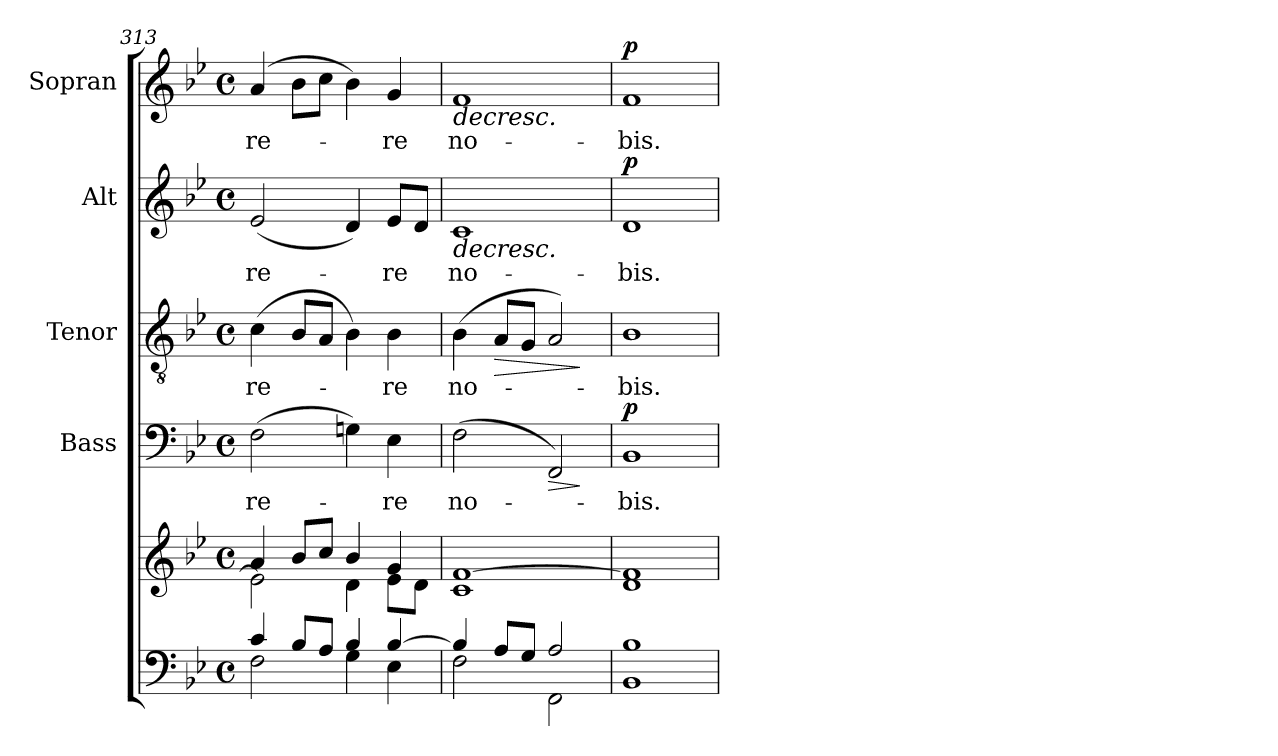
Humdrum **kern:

**kern	**kern	**kern	**text	**dynam	**kern	**text	**dynam	**kern	**text	**dynam	**kern	**text	**dynam
*part5	*part5	*part4	*part4	*part4	*part3	*part3	*part3	*part2	*part2	*part2	*part1	*part1	*part1
*staff6	*staff5	*staff4	*staff4	*staff4	*staff3	*staff3	*staff3	*staff2	*staff2	*staff2	*staff1	*staff1	*staff1
*	*	*I"Bass	*	*	*I"Tenor	*	*	*I"Alt	*	*	*I"Sopran	*	*
*	*	*I'B.	*	*	*I'T.	*	*	*I'A.	*	*	*I'S.	*	*
*clefF4	*clefG2	*clefF4	*	*	*clefGv2	*	*	*clefG2	*	*	*clefG2	*	*
*k[b-e-]	*k[b-e-]	*k[b-e-]	*	*	*k[b-e-]	*	*	*k[b-e-]	*	*	*k[b-e-]	*	*
*B-:	*B-:	*B-:	*	*	*B-:	*	*	*B-:	*	*	*B-:	*	*
*M4/4	*M4/4	*M4/4	*	*	*M4/4	*	*	*M4/4	*	*	*M4/4	*	*
*met(c)	*met(c)	*met(c)	*	*	*met(c)	*	*	*met(c)	*	*	*met(c)	*	*
=313	=313	=313	=313	=313	=313	=313	=313	=313	=313	=313	=313	=313	=313
*^	*^	*	*	*	*	*	*	*	*	*	*	*	*
!	!	!	!	!	!LO:LY:b	!	!	!LO:LY:b	!	!	!LO:LY:b	!	!	!LO:LY:b	!
4c/	2F\	4a/	2e-\]	(>2F\	-re-	.	(>4c\	-re-	.	(<2e-/	-re-	.	(4a/	-re-	.
8B-/L	.	8b-/L	.	.	.	.	8B-/L	.	.	.	.	.	8b-\L	.	.
8A/J	.	8cc/J	.	.	.	.	8A/J	.	.	.	.	.	8cc\J	.	.
4B-/	4G\	4b-/	4d\	4Gn\)	.	.	4B-\)	.	.	4d/)	.	.	4b-\)	.	.
!	!	!	!	!	!LO:LY:b	!	!	!LO:LY:b	!	!	!LO:LY:b	!	!	!LO:LY:b	!
[>4B-/	4E-\	4g/	8e-\L	4E-\	-re	.	4B-\	-re	.	8e-/L	-re	.	4g/	-re	.
.	.	.	8d\J	.	.	.	.	.	.	8d/J	.	.	.	.	.
=314	=314	=314	=314	=314	=314	=314	=314	=314	=314	=314	=314	=314	=314	=314	=314
!	!	!	!	!	!LO:LY:b	!	!	!LO:LY:b	!	!	!LO:LY:b	!LO:HP:b	!	!LO:LY:b	!LO:HP:b
4B-/]	2F\	[>1f	1c	(>2F\	no-	.	(>4B-\	no-	.	1c	no-	>	1f	no-	>
!	!	!	!	!	!	!	!	!	!LO:HP:b	!	!	!	!	!	!
8A/L	.	.	.	.	.	.	8A/L	.	>	.	.	.	.	.	.
8G/J	.	.	.	.	.	.	8G/J	.	.	.	.	.	.	.	.
!	!	!	!	!	!	!LO:HP:b	!	!	!	!	!	!	!	!	!
2A/	2FF\	.	.	2FF/)	.	>	2A/)	.	.	.	.	.	.	.	.
*v	*v	*	*	*	*	*	*	*	*	*	*	*	*	*	*
*	*v	*v	*	*	*	*	*	*	*	*	*	*	*	*
.	.	.	.	]	.	.	]	.	.	.	.	.	.
=315	=315	=315	=315	=315	=315	=315	=315	=315	=315	=315	=315	=315	=315
*^	*^	*	*	*	*	*	*	*	*	*	*	*	*
!	!	!	!	!	!LO:LY:b	!LO:DY:a	!	!LO:LY:b	!	!	!LO:LY:b	!LO:DY:a	!	!LO:LY:b	!LO:DY:a
1B-	1BB-	1f]	1d	1BB-	-bis.	p	1B-	-bis.	.	1d	-bis.	p	1f	-bis.	p
*v	*v	*	*	*	*	*	*	*	*	*	*	*	*	*	*
*	*v	*v	*	*	*	*	*	*	*	*	*	*	*	*
.	.	.	.	.	.	.	.	.	.	]	.	.	]
=	=	=	=	=	=	=	=	=	=	=	=	=	=
*-	*-	*-	*-	*-	*-	*-	*-	*-	*-	*-	*-	*-	*-
